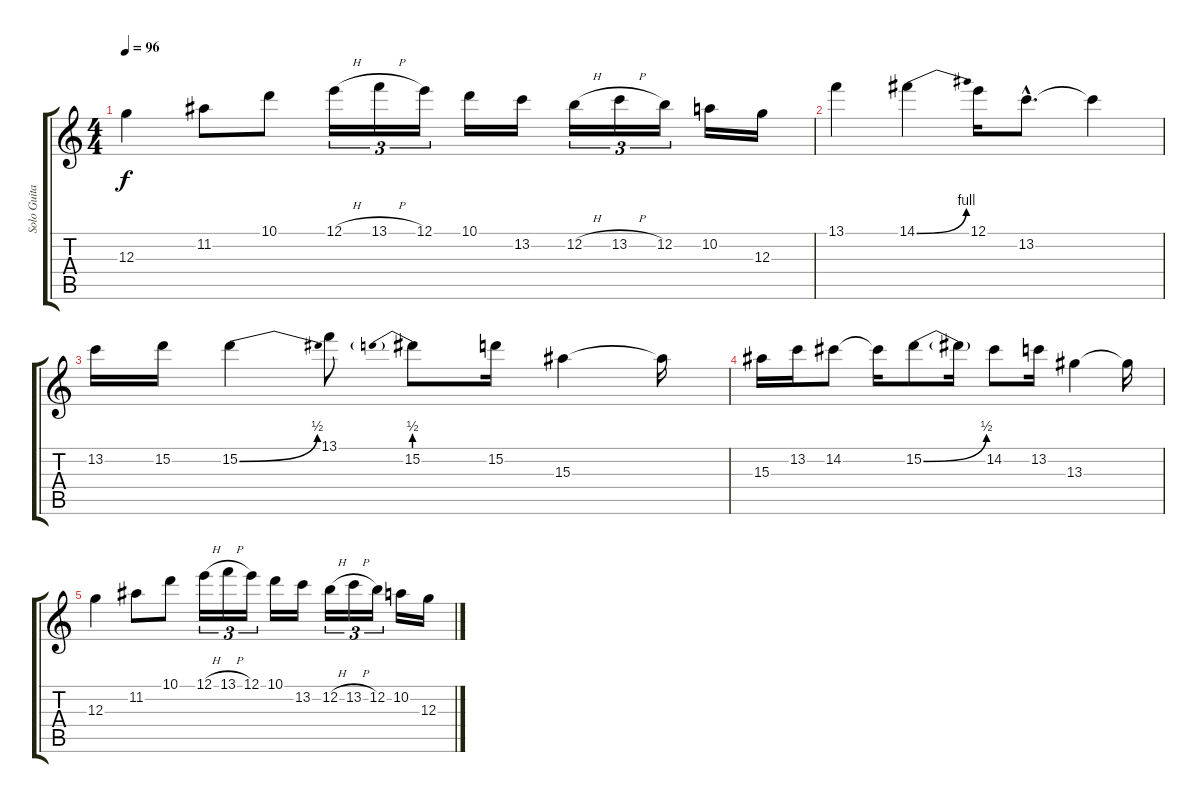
\track ("Solo Guitar" "Solo Guita") {instrument overdrivenguitar}
\staff {score tabs}
\tuning (E4 B3 G3 D3 A2 E2) {hide}
\ts (4 4)
\tempo 96
\clef g2
\ks c
12.3.4{dy f} 11.2.8 10.1.8 12.1{h}.16{tu (3 2)} 13.1{h}.16{tu (3 2)} 12.1.16{tu (3 2)} 10.1.16 13.2.16 12.2{h}.16{tu (3 2)} 13.2{h}.16{tu (3 2)} 12.2.16{tu (3 2)} 10.2.16 12.3.16 |
13.1.4 14.1{be (bend 0 0 60 4)}.4 12.1.16 13.2{hac}.8{d} 13.2{t}.4 |
13.2.16 15.2.16 15.2{be (bend 0 0 60 2)}.4 13.1.8 15.2{be (prebend 0 2 60 2)}.8 15.2.16 15.3.4 15.3{t}.16 |
15.3.16 13.2.16 14.2.8 14.2{t}.16 15.2{be (bend 0 0 60 2)}.8 15.2{t}.16 14.2.8 13.2.16 13.3.4 13.3{t}.16 |
12.3.4 11.2.8 10.1.8 12.1{h}.16{tu (3 2)} 13.1{h}.16{tu (3 2)} 12.1.16{tu (3 2)} 10.1.16 13.2.16 12.2{h}.16{tu (3 2)} 13.2{h}.16{tu (3 2)} 12.2.16{tu (3 2)} 10.2.16 12.3.16
